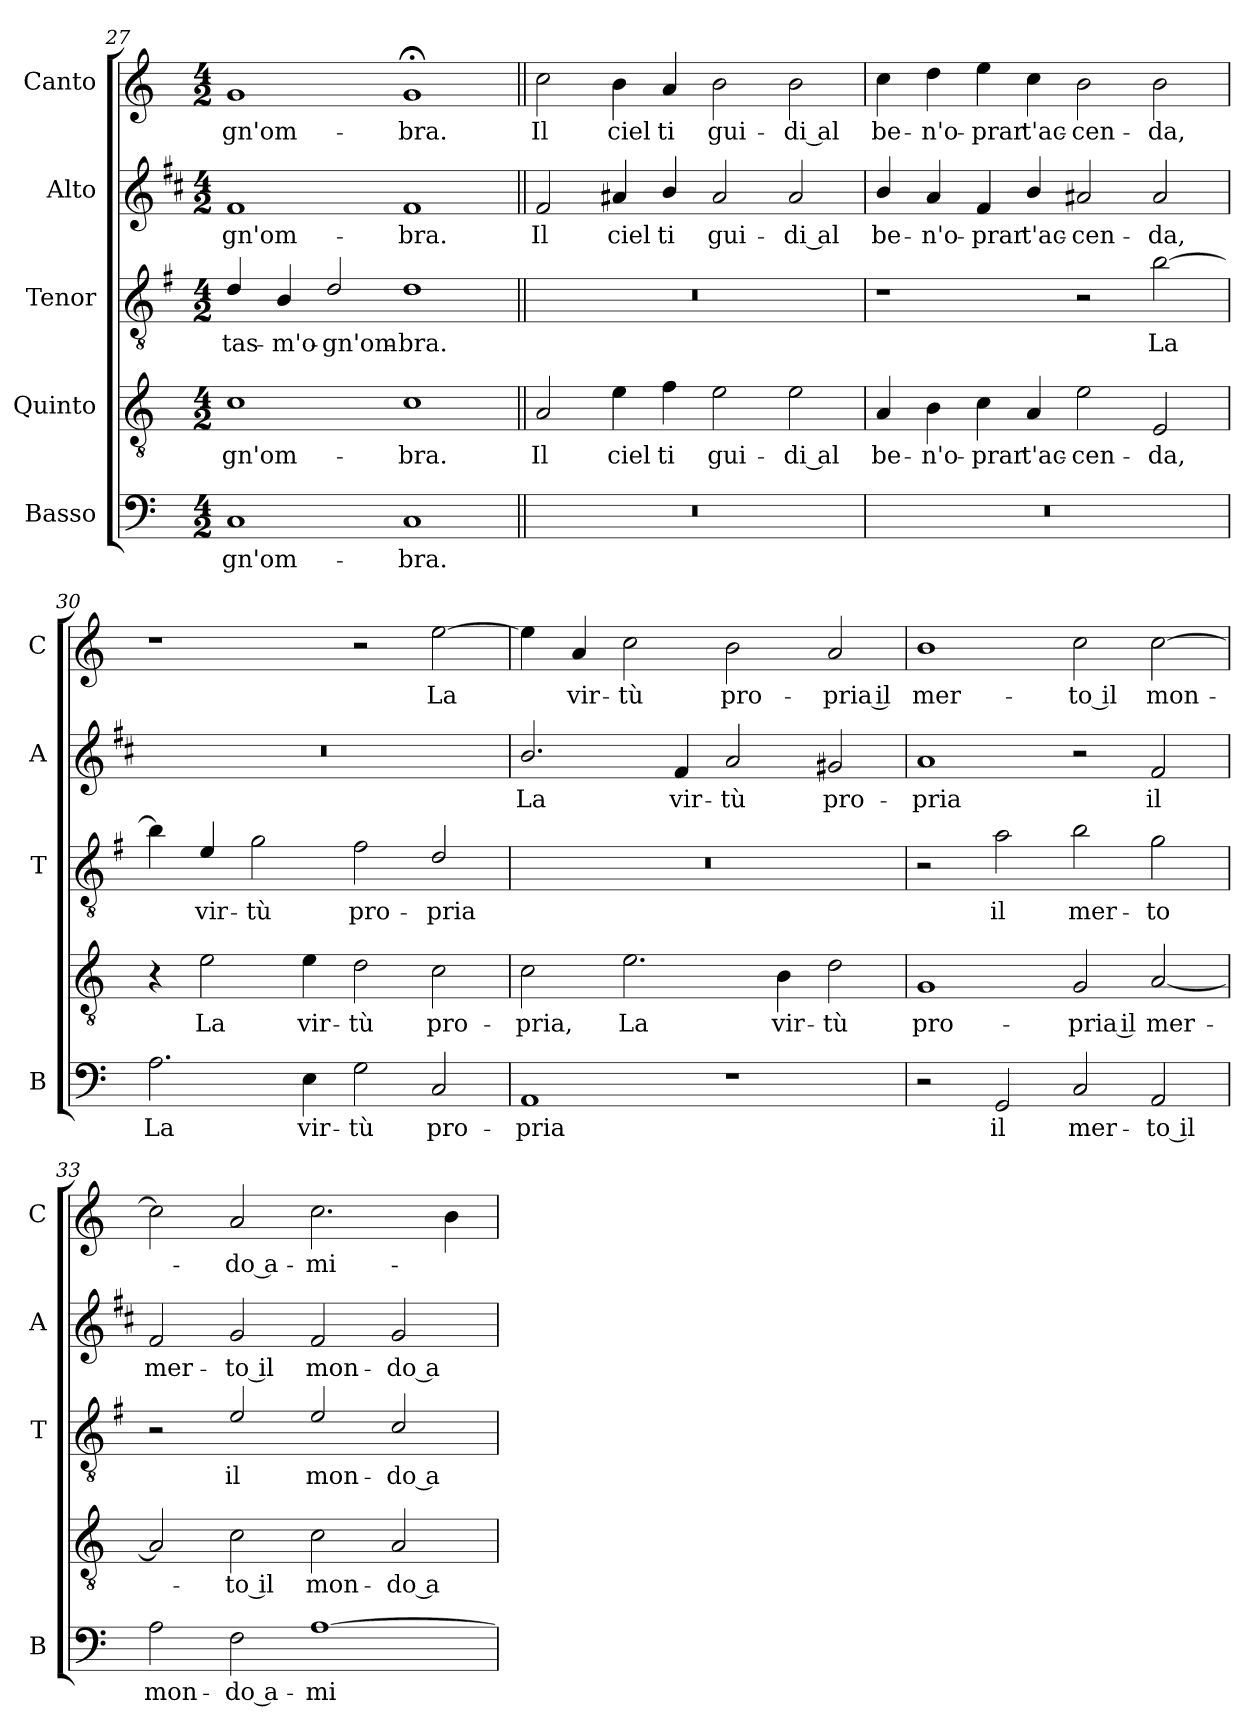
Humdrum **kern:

**kern	**text	**kern	**text	**kern	**text	**kern	**text	**kern	**text
*part5	*part5	*part4	*part4	*part3	*part3	*part2	*part2	*part1	*part1
*staff5	*staff5	*staff4	*staff4	*staff3	*staff3	*staff2	*staff2	*staff1	*staff1
*I"Basso	*	*I"Quinto	*	*I"Tenor	*	*I"Alto	*	*I"Canto	*
*I'B	*	*	*	*I'T	*	*I'A	*	*I'C	*
*clefF4	*	*clefGv2	*	*clefGv2	*	*clefG2	*	*clefG2	*
*	*	*	*	*ITrd4c7	*	*ITrd1c2	*	*	*
*k[]	*	*k[]	*	*k[]	*	*k[]	*	*k[]	*
*C:	*	*C:	*	*C:	*	*C:	*	*C:	*
*M4/2	*	*M4/2	*	*M4/2	*	*M4/2	*	*M4/2	*
=27	=27	=27	=27	=27	=27	=27	=27	=27	=27
!	!LO:LY:b	!	!LO:LY:b	!	!LO:LY:b	!	!LO:LY:b	!	!LO:LY:b
1C	-gn'om-	1c	-gn'om-	4G/	-tas-	1e	-gn'om-	1g	-gn'om-
!	!	!	!	!	!LO:LY:b	!	!	!	!
.	.	.	.	4E/	-m'o-	.	.	.	.
!	!	!	!	!	!LO:LY:b	!	!	!	!
.	.	.	.	2G/	-gn'om-	.	.	.	.
!	!LO:LY:b	!	!LO:LY:b	!	!LO:LY:b	!	!LO:LY:b	!	!LO:LY:b
1C	-bra.	1c	-bra.	1G	-bra.	1e	-bra.	1g;<	-bra.
=28||	=28||	=28||	=28||	=28||	=28||	=28||	=28||	=28||	=28||
!	!	!	!LO:LY:b	!	!	!	!LO:LY:b	!	!LO:LY:b
0r	.	2A/	Il	0r	.	2e/	Il	2cc\	Il
!	!	!	!LO:LY:b	!	!	!	!LO:LY:b	!	!LO:LY:b
.	.	4e\	ciel	.	.	4g#X/	ciel	4b\	ciel
!	!	!	!LO:LY:b	!	!	!	!LO:LY:b	!	!LO:LY:b
.	.	4f\	ti	.	.	4a/	ti	4a/	ti
!	!	!	!LO:LY:b	!	!	!	!LO:LY:b	!	!LO:LY:b
.	.	2e\	gui-	.	.	2g#/	gui-	2b\	gui-
!	!	!	!LO:LY:b	!	!	!	!LO:LY:b	!	!LO:LY:b
.	.	2e\	-di al	.	.	2g#/	-di al	2b\	-di al
!!LO:LB:g=z
=29	=29	=29	=29	=29	=29	=29	=29	=29	=29
!	!	!	!LO:LY:b	!	!	!	!LO:LY:b	!	!LO:LY:b
0r	.	4A/	be-	1r	.	4a/	be-	4cc\	be-
!	!	!	!LO:LY:b	!	!	!	!LO:LY:b	!	!LO:LY:b
.	.	4B\	-n'o-	.	.	4g/	-n'o-	4dd\	-n'o-
!	!	!	!LO:LY:b	!	!	!	!LO:LY:b	!	!LO:LY:b
.	.	4c\	-prar	.	.	4e/	-prar	4ee\	-prar
!	!	!	!LO:LY:b	!	!	!	!LO:LY:b	!	!LO:LY:b
.	.	4A/	t'ac-	.	.	4a/	t'ac-	4cc\	t'ac-
!	!	!	!LO:LY:b	!	!	!	!LO:LY:b	!	!LO:LY:b
.	.	2e\	-cen-	2r	.	2g#X/	-cen-	2b\	-cen-
!	!	!	!LO:LY:b	!	!LO:LY:b	!	!LO:LY:b	!	!LO:LY:b
.	.	2E/	-da,	[2e\	La	2g#/	-da,	2b\	-da,
=30	=30	=30	=30	=30	=30	=30	=30	=30	=30
!	!LO:LY:b	!	!	!	!	!	!	!	!
2.A\	La	4r	.	4e\]	.	0r	.	1r	.
!	!	!	!LO:LY:b	!	!LO:LY:b	!	!	!	!
.	.	2e\	La	4A/	vir-	.	.	.	.
!	!	!	!	!	!LO:LY:b	!	!	!	!
.	.	.	.	2c\	-tù	.	.	.	.
!	!LO:LY:b	!	!LO:LY:b	!	!	!	!	!	!
4E\	vir-	4e\	vir-	.	.	.	.	.	.
!	!LO:LY:b	!	!LO:LY:b	!	!LO:LY:b	!	!	!	!
2G\	-tù	2d\	-tù	2B\	pro-	.	.	2r	.
!	!LO:LY:b	!	!LO:LY:b	!	!LO:LY:b	!	!	!	!LO:LY:b
2C/	pro-	2c\	pro-	2G/	-pria	.	.	[2ee\	La
=31	=31	=31	=31	=31	=31	=31	=31	=31	=31
!	!LO:LY:b	!	!LO:LY:b	!	!	!	!LO:LY:b	!	!
1AA	-pria	2c\	-pria,	0r	.	2.a/	La	4ee\]	.
!	!	!	!	!	!	!	!	!	!LO:LY:b
.	.	.	.	.	.	.	.	4a/	vir-
!	!	!	!LO:LY:b	!	!	!	!	!	!LO:LY:b
.	.	2.e\	La	.	.	.	.	2cc\	-tù
!	!	!	!	!	!	!	!LO:LY:b	!	!
.	.	.	.	.	.	4e/	vir-	.	.
!	!	!	!	!	!	!	!LO:LY:b	!	!LO:LY:b
1r	.	.	.	.	.	2g/	-tù	2b\	pro-
!	!	!	!LO:LY:b	!	!	!	!	!	!
.	.	4B\	vir-	.	.	.	.	.	.
!	!	!	!LO:LY:b	!	!	!	!LO:LY:b	!	!LO:LY:b
.	.	2d\	-tù	.	.	2f#X/	pro-	2a/	-pria il
=32	=32	=32	=32	=32	=32	=32	=32	=32	=32
!	!	!	!LO:LY:b	!	!	!	!LO:LY:b	!	!LO:LY:b
2r	.	1G	pro-	2r	.	1g	-pria	1b	mer-
!	!LO:LY:b	!	!	!	!LO:LY:b	!	!	!	!
2GG/	il	.	.	2d\	il	.	.	.	.
!	!LO:LY:b	!	!LO:LY:b	!	!LO:LY:b	!	!	!	!LO:LY:b
2C/	mer-	2G/	-pria il	2e\	mer-	2r	.	2cc\	-to il
!	!LO:LY:b	!	!LO:LY:b	!	!LO:LY:b	!	!LO:LY:b	!	!LO:LY:b
2AA/	-to il	[2A/	mer-	2c\	-to	2e/	il	[2cc\	mon-
!!LO:LB:g=z
=33	=33	=33	=33	=33	=33	=33	=33	=33	=33
!	!LO:LY:b	!	!	!	!	!	!LO:LY:b	!	!
2A\	mon-	2A/]	.	2r	.	2e/	mer-	2cc\]	.
!	!LO:LY:b	!	!LO:LY:b	!	!LO:LY:b	!	!LO:LY:b	!	!LO:LY:b
2F\	-do a-	2c\	-to il	2A/	il	2f/	-to il	2a/	-do a-
!	!LO:LY:b	!	!LO:LY:b	!	!LO:LY:b	!	!LO:LY:b	!	!LO:LY:b
[1A	-mi-	2c\	mon-	2A/	mon-	2e/	mon-	2.cc\	-mi-
!	!	!	!LO:LY:b	!	!LO:LY:b	!	!LO:LY:b	!	!
.	.	2A/	-do a-	2F/	-do a-	2f/	-do a-	.	.
.	.	.	.	.	.	.	.	4b\	.
=	=	=	=	=	=	=	=	=	=
*-	*-	*-	*-	*-	*-	*-	*-	*-	*-
